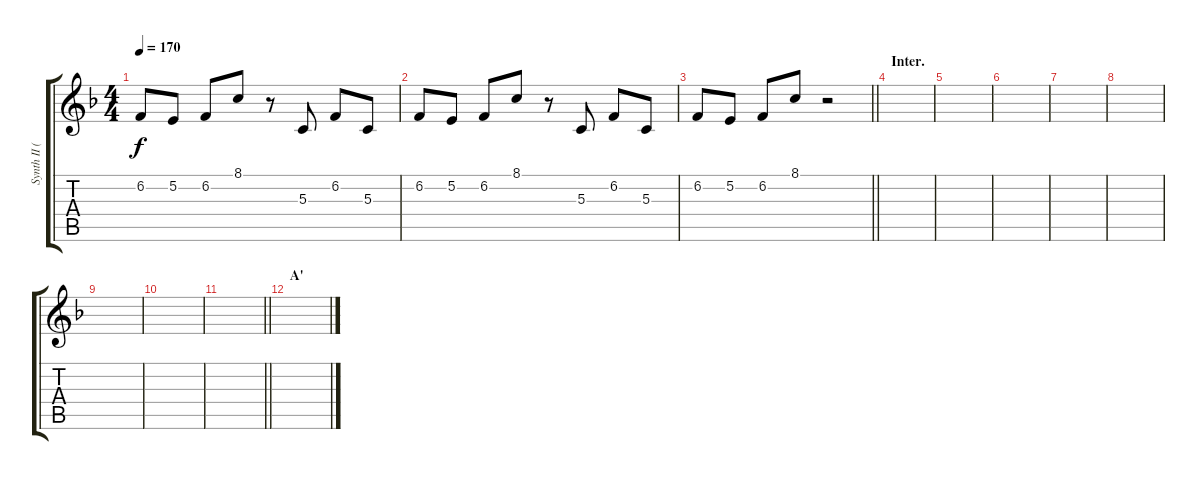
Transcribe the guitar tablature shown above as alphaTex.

\track ("Synth II (Kotobuki Tsumugi)" "Synth II (") {instrument lead1square}
\staff {score tabs}
\tuning (E4 B3 G3 D3 A2 E2) {hide}
\ts (4 4)
\tempo 170
\clef g2
\ks f
6.2.8{dy f} 5.2.8 6.2.8 8.1.8 r.8 5.3.8 6.2.8 5.3.8 |
6.2.8 5.2.8 6.2.8 8.1.8 r.8 5.3.8 6.2.8 5.3.8 |
\barLineRight lightlight
6.2.8 5.2.8 6.2.8 8.1.8 r.2 |
\section ("" "Inter.")
|
|
|
|
|
|
|
\barLineRight lightlight
|
\section ("" "A'")
